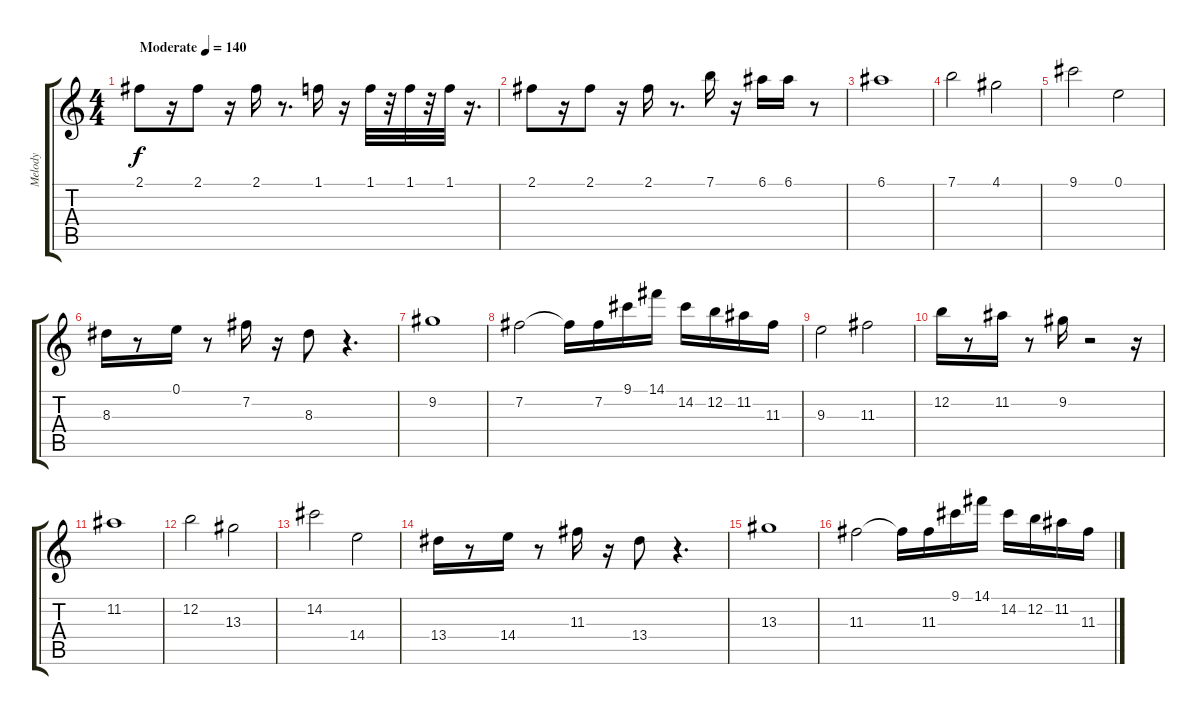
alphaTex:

\track ("Melody" "Melody") {instrument contrabass}
\staff {score tabs}
\tuning (E4 B3 G3 D3 A2 E2) {hide}
\ts (4 4)
\tempo (140 "Moderate")
\clef g2
\ks c
2.1.8{dy f instrument contrabass} r.16 2.1.8 r.16 2.1.16 r.8{d} 1.1.16 r.16 1.1.32 r.32 1.1.32 r.32 1.1.32 r.16{d} |
2.1.8 r.16 2.1.8 r.16 2.1.16 r.8{d} 7.1.16 r.16 6.1.16 6.1.16 r.8 |
6.1.1 |
7.1.2 4.1.2 |
9.1.2 0.1.2 |
8.3.16 r.8 0.1.16 r.8 7.2.16 r.16 8.3.8 r.4{d} |
9.2.1 |
7.2.2 7.2{t}.16 7.2.16 9.1.16 14.1.16 14.2.16 12.2.16 11.2.16 11.3.16 |
9.3.2 11.3.2 |
12.2.16 r.8 11.2.16 r.8 9.2.16 r.2 r.16 |
11.2.1 |
12.2.2 13.3.2 |
14.2.2 14.4.2 |
13.4.16 r.8 14.4.16 r.8 11.3.16 r.16 13.4.8 r.4{d} |
13.3.1 |
11.3.2 11.3{t}.16 11.3.16 9.1.16 14.1.16 14.2.16 12.2.16 11.2.16 11.3.16
